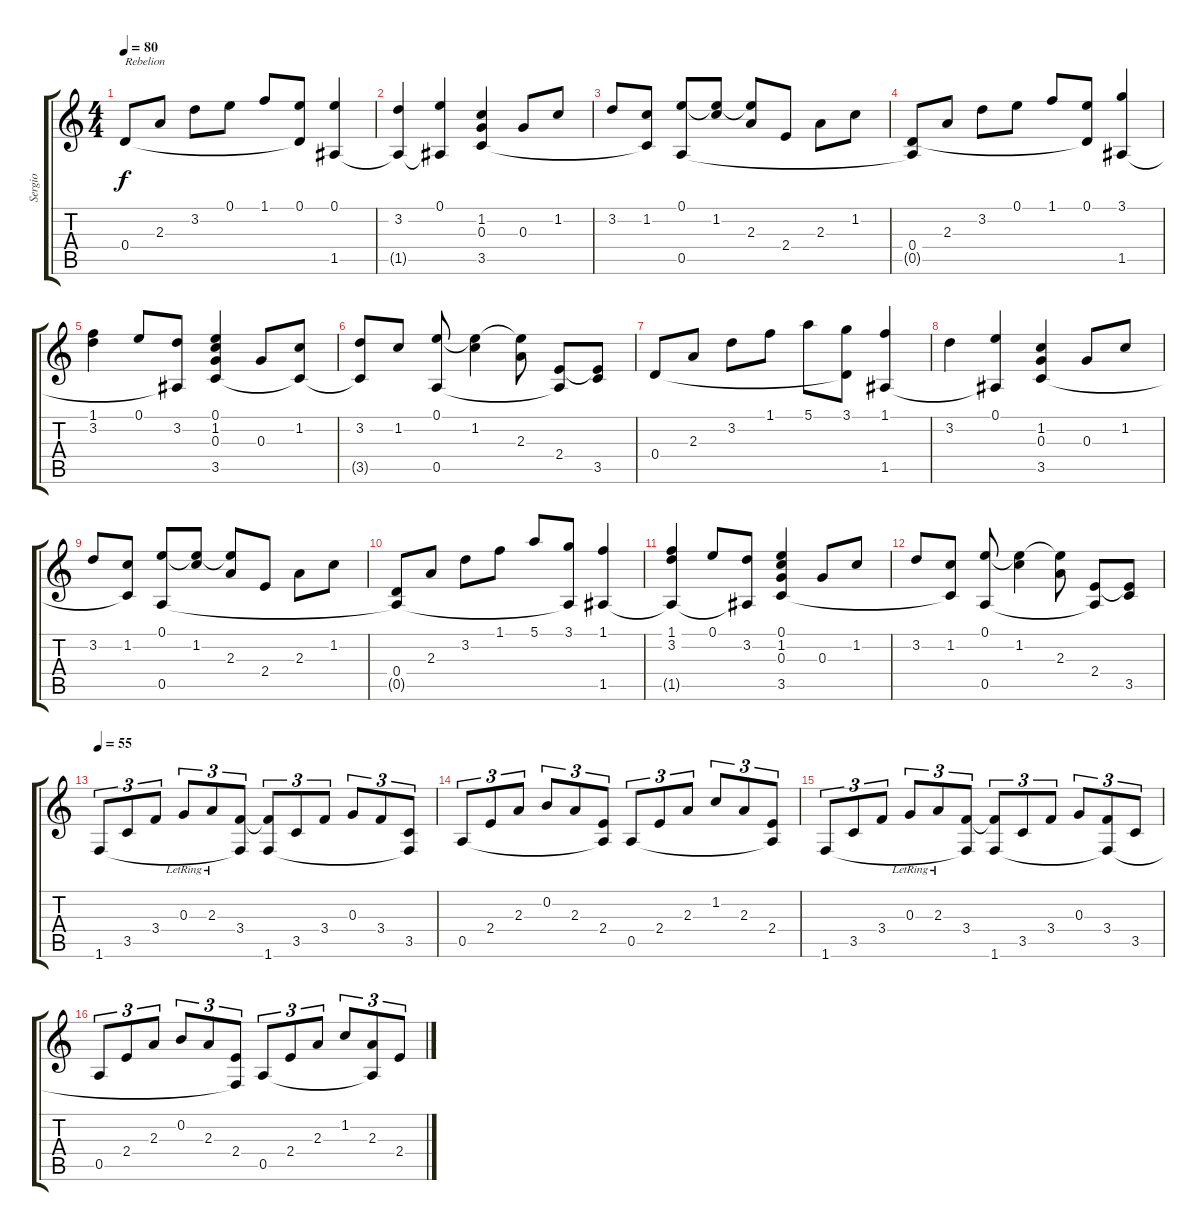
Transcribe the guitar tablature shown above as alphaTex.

\track ("Sergio" "Sergio") {instrument electricguitarclean}
\staff {score tabs}
\tuning (E4 B3 G3 D3 A2 E2) {hide}
\ts (4 4)
\tempo 80
\clef g2
\ks c
0.4.8{txt "Rebelion" dy f instrument electricguitarclean} 2.3.8 3.2.8 0.1.8 1.1.8 (0.1 0.4{t}).8 (0.1 1.5).4 |
(3.2 1.5{t}).4 (0.1 1.5{t}).4 (1.2 0.3 3.5).4 0.3.8 1.2.8 |
3.2.8 (1.2 3.5{t}).8 (0.1 0.5).8 (0.1{t} 1.2).8 (0.1{t} 2.3).8 2.4.8 2.3.8 1.2.8 |
(0.4 0.5{t}).8 2.3.8 3.2.8 0.1.8 1.1.8 (0.1 0.4{t}).8 (3.1 1.5).4 |
(1.1 3.2).4 0.1.8 (3.2 1.5{t}).8 (0.1 1.2 0.3 3.5).4 0.3.8 (1.2 3.5{t}).8 |
(3.2 3.5{t}).8 1.2.8 (0.1 0.5).8 (0.1{t} 1.2).4 (0.1{t} 2.3).8 (2.4 0.5{t}).8 (2.4{t} 3.5).8 |
0.4.8 2.3.8 3.2.8 1.1.8 5.1.8 (3.1 0.4{t}).8 (1.1 1.5).4 |
3.2.4 (0.1 1.5{t}).4 (1.2 0.3 3.5).4 0.3.8 1.2.8 |
3.2.8 (1.2 3.5{t}).8 (0.1 0.5).8 (0.1{t} 1.2).8 (0.1{t} 2.3).8 2.4.8 2.3.8 1.2.8 |
(0.4 0.5{t}).8 2.3.8 3.2.8 1.1.8 5.1.8 (3.1 0.5{t}).8 (1.1 1.5).4 |
(1.1 3.2 1.5{t}).4 0.1.8 (3.2 1.5{t}).8 (0.1 1.2 0.3 3.5).4 0.3.8 1.2.8 |
3.2.8 (1.2 3.5{t}).8 (0.1 0.5).8 (0.1{t} 1.2).4 (0.1{t} 2.3).8 (2.4 0.5{t}).8 (2.4{t} 3.5).8 |
\tempo 55
1.6.8{tu (3 2)} 3.5.8{tu (3 2)} 3.4.8{tu (3 2)} 0.3{lr}.8{tu (3 2)} 2.3{lr}.8{tu (3 2)} (3.4 1.6{t}).8{tu (3 2)} (3.4{t} 1.6).8{tu (3 2)} 3.5.8{tu (3 2)} 3.4.8{tu (3 2)} 0.3.8{tu (3 2)} 3.4.8{tu (3 2)} (3.5 1.6{t}).8{tu (3 2)} |
0.5.8{tu (3 2)} 2.4.8{tu (3 2)} 2.3.8{tu (3 2)} 0.2.8{tu (3 2)} 2.3.8{tu (3 2)} (2.4 0.5{t}).8{tu (3 2)} 0.5.8{tu (3 2)} 2.4.8{tu (3 2)} 2.3.8{tu (3 2)} 1.2.8{tu (3 2)} 2.3.8{tu (3 2)} (2.4 0.5{t}).8{tu (3 2)} |
1.6.8{tu (3 2)} 3.5.8{tu (3 2)} 3.4.8{tu (3 2)} 0.3{lr}.8{tu (3 2)} 2.3{lr}.8{tu (3 2)} (3.4 1.6{t}).8{tu (3 2)} (3.4{t} 1.6).8{tu (3 2)} 3.5.8{tu (3 2)} 3.4.8{tu (3 2)} 0.3.8{tu (3 2)} (3.4 1.6{t}).8{tu (3 2)} 3.5.8{tu (3 2)} |
0.5.8{tu (3 2)} 2.4.8{tu (3 2)} 2.3.8{tu (3 2)} 0.2.8{tu (3 2)} 2.3.8{tu (3 2)} (2.4 1.6{t}).8{tu (3 2)} 0.5.8{tu (3 2)} 2.4.8{tu (3 2)} 2.3.8{tu (3 2)} 1.2.8{tu (3 2)} (2.3 0.5{t}).8{tu (3 2)} 2.4.8{tu (3 2)}
